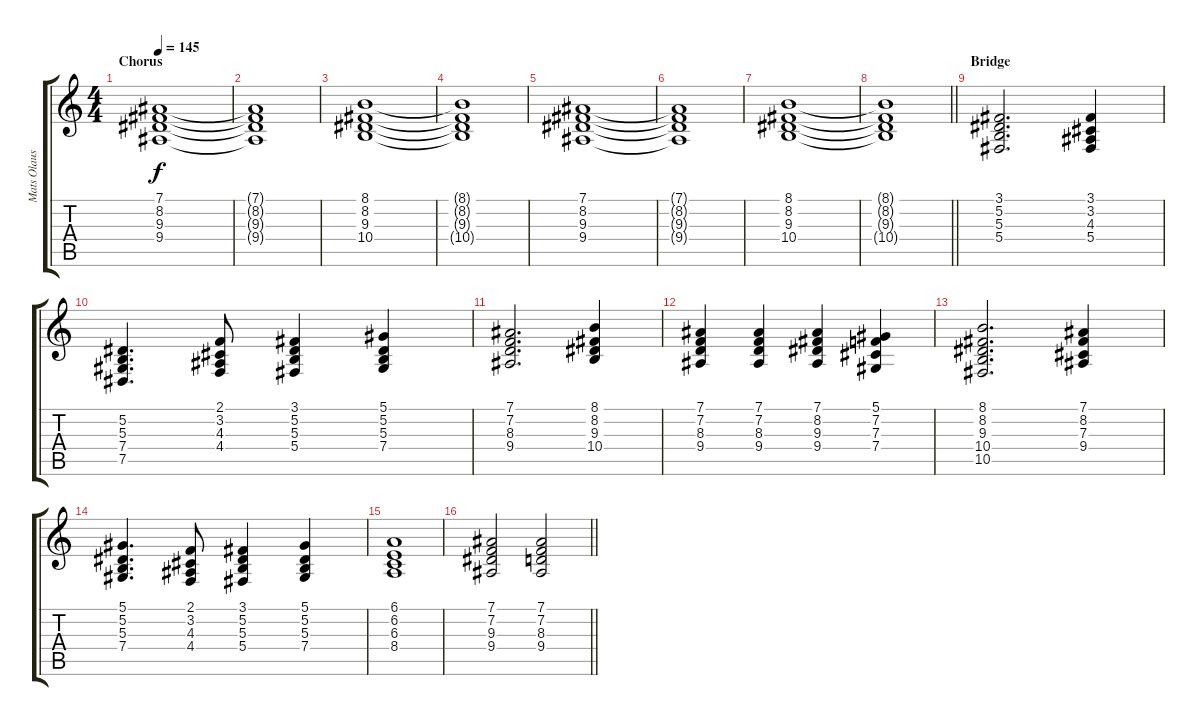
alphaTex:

\track ("Mats Olausson" "Mats Olaus") {instrument stringensemble1}
\staff {score tabs}
\tuning (Eb4 Bb3 Gb3 Db3 Ab2 Eb2) {hide}
\ts (4 4)
\section ("" "Chorus")
\tempo 145
\clef g2
\ks c
(7.1 8.2 9.3 9.4).1{dy f} |
(7.1{t} 8.2{t} 9.3{t} 9.4{t}).1 |
(8.1 8.2 9.3 10.4).1 |
(8.1{t} 8.2{t} 9.3{t} 10.4{t}).1 |
(7.1 8.2 9.3 9.4).1 |
(7.1{t} 8.2{t} 9.3{t} 9.4{t}).1 |
(8.1 8.2 9.3 10.4).1 |
\barLineRight lightlight
(8.1{t} 8.2{t} 9.3{t} 10.4{t}).1 |
\section ("" "Bridge")
(3.1 5.2 5.3 5.4).2{d} (3.1 3.2 4.3 5.4).4 |
(5.2 5.3 7.4 7.5).4{d} (2.1 3.2 4.3 4.4).8 (3.1 5.2 5.3 5.4).4 (5.1 5.2 5.3 7.4).4 |
(7.1 7.2 8.3 9.4).2{d} (8.1 8.2 9.3 10.4).4 |
(7.1 7.2 8.3 9.4).4 (7.1 7.2 8.3 9.4).4 (7.1 8.2 9.3 9.4).4 (5.1 7.2 7.3 7.4).4 |
(8.1 8.2 9.3 10.4 10.5).2{d} (7.1 8.2 7.3 9.4).4 |
(5.1 5.2 5.3 7.4).4{d} (2.1 3.2 4.3 4.4).8 (3.1 5.2 5.3 5.4).4 (5.1 5.2 5.3 7.4).4 |
(6.1 6.2 6.3 8.4).1 |
\barLineRight lightlight
(7.1 7.2 9.3 9.4).2 (7.1 7.2 8.3 9.4).2
